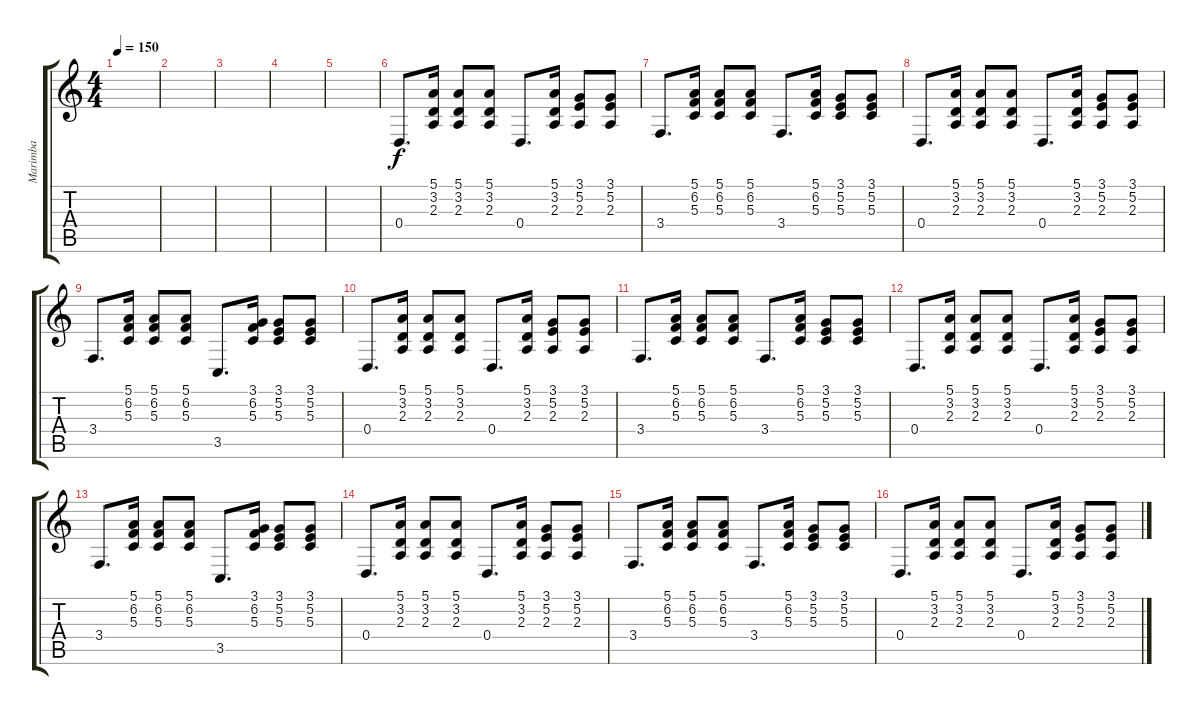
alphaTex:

\track ("Marimba" "Marimba") {instrument marimba}
\staff {score tabs}
\tuning (E4 B3 G3 D3 A2 E2) {hide}
\ts (4 4)
\tempo 150
\clef g2
\ks c
|
|
|
|
|
0.4.8{d} (5.1 3.2 2.3).16 (5.1 3.2 2.3).8 (5.1 3.2 2.3).8 0.4.8{d} (5.1 3.2 2.3).16 (3.1 5.2 2.3).8 (3.1 5.2 2.3).8 |
3.4.8{d} (5.1 6.2 5.3).16 (5.1 6.2 5.3).8 (5.1 6.2 5.3).8 3.4.8{d} (5.1 6.2 5.3).16 (3.1 5.2 5.3).8 (3.1 5.2 5.3).8 |
0.4.8{d} (5.1 3.2 2.3).16 (5.1 3.2 2.3).8 (5.1 3.2 2.3).8 0.4.8{d} (5.1 3.2 2.3).16 (3.1 5.2 2.3).8 (3.1 5.2 2.3).8 |
3.4.8{d} (5.1 6.2 5.3).16 (5.1 6.2 5.3).8 (5.1 6.2 5.3).8 3.5.8{d} (3.1 6.2 5.3).16 (3.1 5.2 5.3).8 (3.1 5.2 5.3).8 |
0.4.8{d} (5.1 3.2 2.3).16 (5.1 3.2 2.3).8 (5.1 3.2 2.3).8 0.4.8{d} (5.1 3.2 2.3).16 (3.1 5.2 2.3).8 (3.1 5.2 2.3).8 |
3.4.8{d} (5.1 6.2 5.3).16 (5.1 6.2 5.3).8 (5.1 6.2 5.3).8 3.4.8{d} (5.1 6.2 5.3).16 (3.1 5.2 5.3).8 (3.1 5.2 5.3).8 |
0.4.8{d} (5.1 3.2 2.3).16 (5.1 3.2 2.3).8 (5.1 3.2 2.3).8 0.4.8{d} (5.1 3.2 2.3).16 (3.1 5.2 2.3).8 (3.1 5.2 2.3).8 |
3.4.8{d} (5.1 6.2 5.3).16 (5.1 6.2 5.3).8 (5.1 6.2 5.3).8 3.5.8{d} (3.1 6.2 5.3).16 (3.1 5.2 5.3).8 (3.1 5.2 5.3).8 |
0.4.8{d} (5.1 3.2 2.3).16 (5.1 3.2 2.3).8 (5.1 3.2 2.3).8 0.4.8{d} (5.1 3.2 2.3).16 (3.1 5.2 2.3).8 (3.1 5.2 2.3).8 |
3.4.8{d} (5.1 6.2 5.3).16 (5.1 6.2 5.3).8 (5.1 6.2 5.3).8 3.4.8{d} (5.1 6.2 5.3).16 (3.1 5.2 5.3).8 (3.1 5.2 5.3).8 |
0.4.8{d} (5.1 3.2 2.3).16 (5.1 3.2 2.3).8 (5.1 3.2 2.3).8 0.4.8{d} (5.1 3.2 2.3).16 (3.1 5.2 2.3).8 (3.1 5.2 2.3).8
